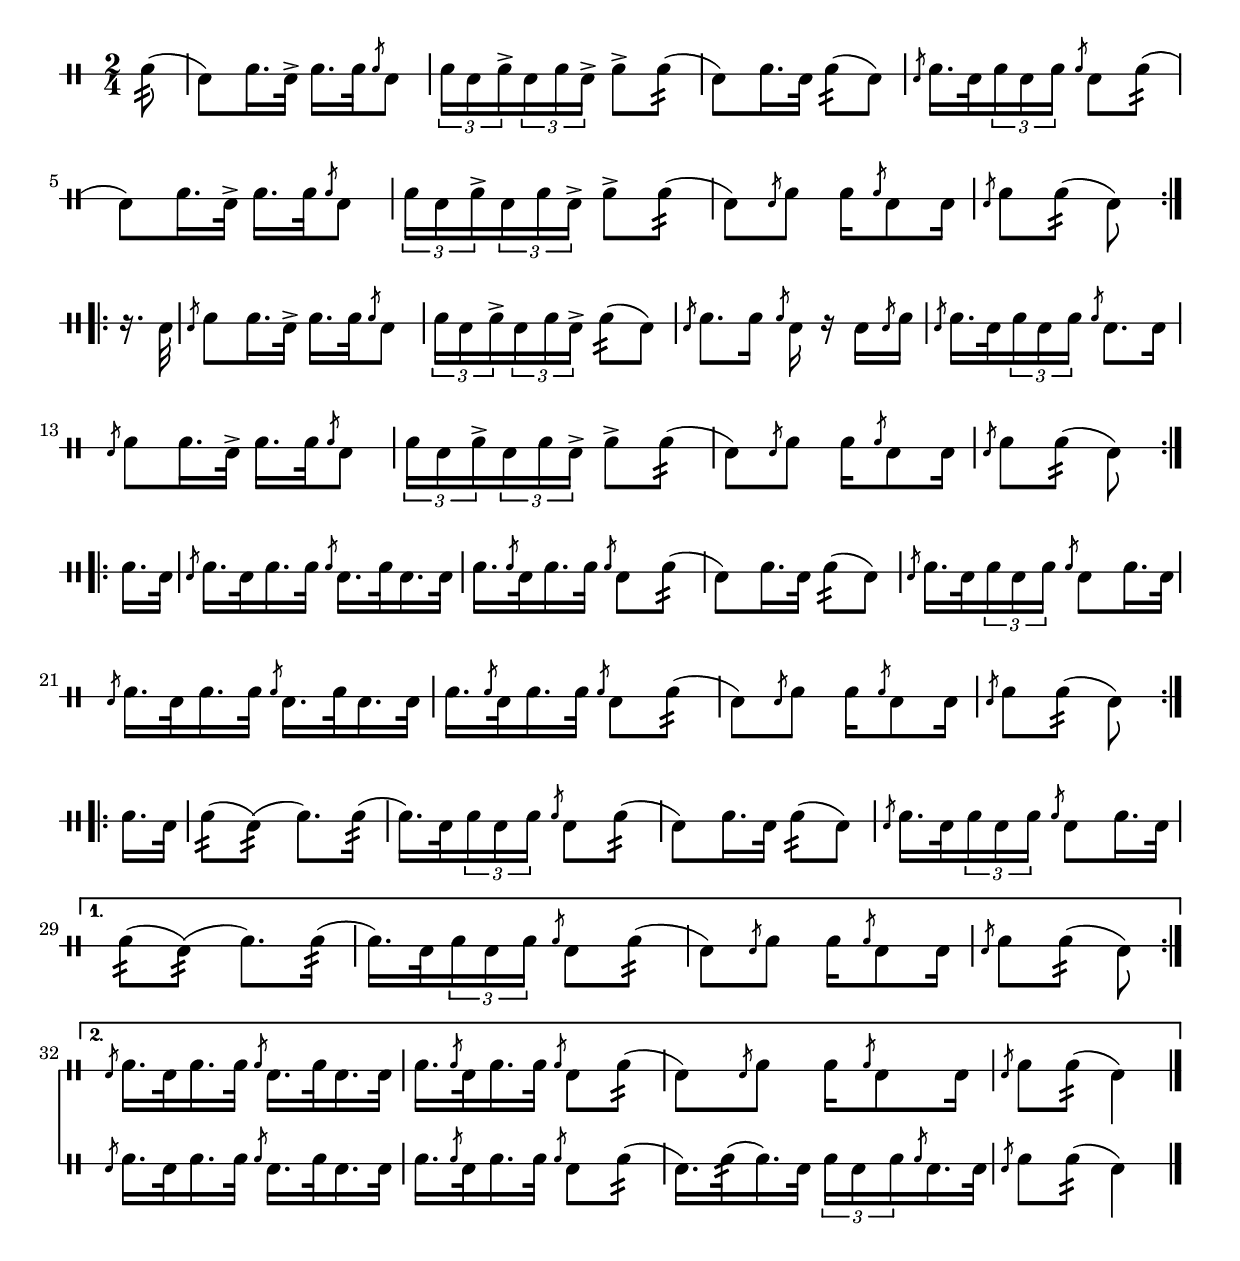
\version "2.18.2"

\include "lilydrum.ly"

\score {
    \drums {
        \time 2/4
        	\repeat volta 2{
				\partial 8 d8:32( |
				g8) d16. g32->		d16. d32 \flamg g8 |
				\tuplet 3/2 { d16 g d-> } \tuplet 3/2 { g16 d g-> }		d8-> d8:32( |

				g8) d16. g32		d8:32( g8) |
				\flamd d16. g32 \tuplet 3/2 { d16 g d }		\flamg g8 d8:32( |

				g8) d16. g32->		d16. d32 \flamg g8 |
				\tuplet 3/2 { d16 g d-> } \tuplet 3/2 { g16 d g-> }		d8-> d8:32( |

				g8) \flamd d8	d16 \flamg g8 g16 |
				\flamd d8 d8:32(	g8)
			}
		\break
        	\repeat volta 2{
				\partial 8 r16. g32 |
				\flamd d8 d16. g32->		d16. d32 \flamg g8 |
				\tuplet 3/2 { d16 g d-> } \tuplet 3/2 { g16 d g-> }		d8:32( g8) |

				\flamd d8. d16		\flamg g16 r16 g16 \flamd d16 |
				\flamd d16. g32 \tuplet 3/2 { d16 g d }		\flamg g8. g16 |

				\flamd d8 d16. g32->		d16. d32 \flamg g8 |
				\tuplet 3/2 { d16 g d-> } \tuplet 3/2 { g16 d g-> }		d8-> d8:32( |

				g8) \flamd d8	d16 \flamg g8 g16 |
				\flamd d8 d8:32(	g8)
			}
		\break
        	\repeat volta 2{
				\partial 8 d16. g32 |
				\flamd d16. g32 d16. d32		\flamg g16. d32 g16. g32 |
				d16. \flamg g32 d16. d32		\flamg g8 d8:32( |

				g8) d16. g32		d8:32( g8) |
				\flamd d16. g32 \tuplet 3/2 { d16 g d }		\flamg g8 d16. g32 |

				\flamd d16. g32 d16. d32		\flamg g16. d32 g16. g32 |
				d16. \flamg g32 d16. d32		\flamg g8 d8:32( |

				g8) \flamd d8	d16 \flamg g8 g16 |
				\flamd d8 d8:32(	g8)
			}
		\break
			\repeat volta 2 {
        		\partial 8 d16. g32 |
				d8:32( g8:32)(		d8.) d16:64( |
				d16.) g32 \tuplet 3/2 { d16 g d } \flamg g8 d8:32( |

				g8) d16. g32		d8:32( g8) |
				\flamd d16. g32 \tuplet 3/2 { d16 g d }		\flamg g8 d16. g32 |
			}
			\alternative {
				{
					d8:32( g8:32)(		d8.) d16:64( |
					d16.) g32 \tuplet 3/2 { d16 g d } \flamg g8 d8:32( |

					g8) \flamd d8	d16 \flamg g8 g16 |
					\flamd d8 d8:32(	g8)
					\break
				}
				<<
					{
						\flamd d16. g32 d16. d32	\flamg g16. d32 g16. g32 |
						d16. \flamg g32 d16. d32	\flamg g8 d8:32( |

						g8) \flamd d8	d16 \flamg g8 g16 |
						\flamd d8 d8:32(	g4)
						\bar "|."
					}
					\new DrumStaff{
						\once \omit Staff.TimeSignature
						\flamd d16. g32 d16. d32	\flamg g16. d32 g16. g32 |
						d16. \flamg g32 d16. d32	\flamg g8 d8:32( |

						g16.) d32:128( d16.) g32		\tuplet 3/2 { d16 g d } \flamg g16. g32 |
						\flamd d8 d8:32(	g4)
					}
				>>
			}
    }% End of drums %

	\header {
		title = "Duncan McInness"
		meter = "Drum Salute in Quick Time"
		composer = ""
		instrument = "Side"
	}
}